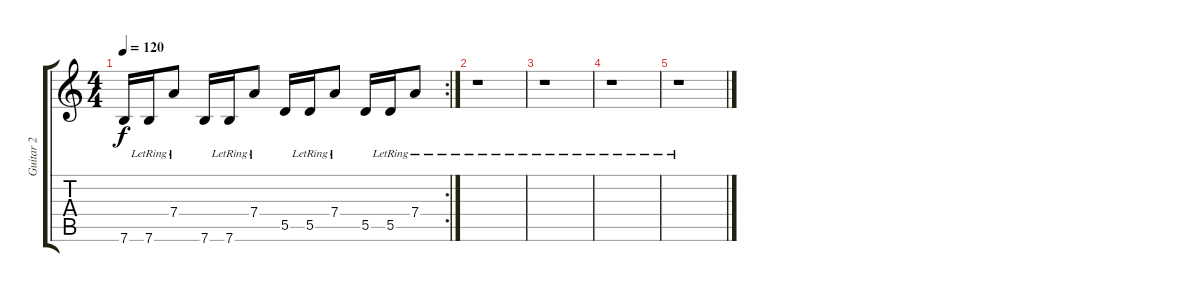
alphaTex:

\track ("Guitar 2" "Guitar 2") {instrument electricguitarclean}
\staff {score tabs}
\tuning (E4 B3 G3 D3 A2 E2) {hide}
\rc 2
\ts (4 4)
\tempo 120
\clef g2
\ks c
7.6.16{dy f} 7.6{lr}.16 7.4{lr}.8 7.6.16 7.6{lr}.16 7.4{lr}.8 5.5.16 5.5{lr}.16 7.4{lr}.8 5.5.16 5.5{lr}.16 7.4{lr}.8 |
r.1 |
r.1 |
r.1 |
r.1
